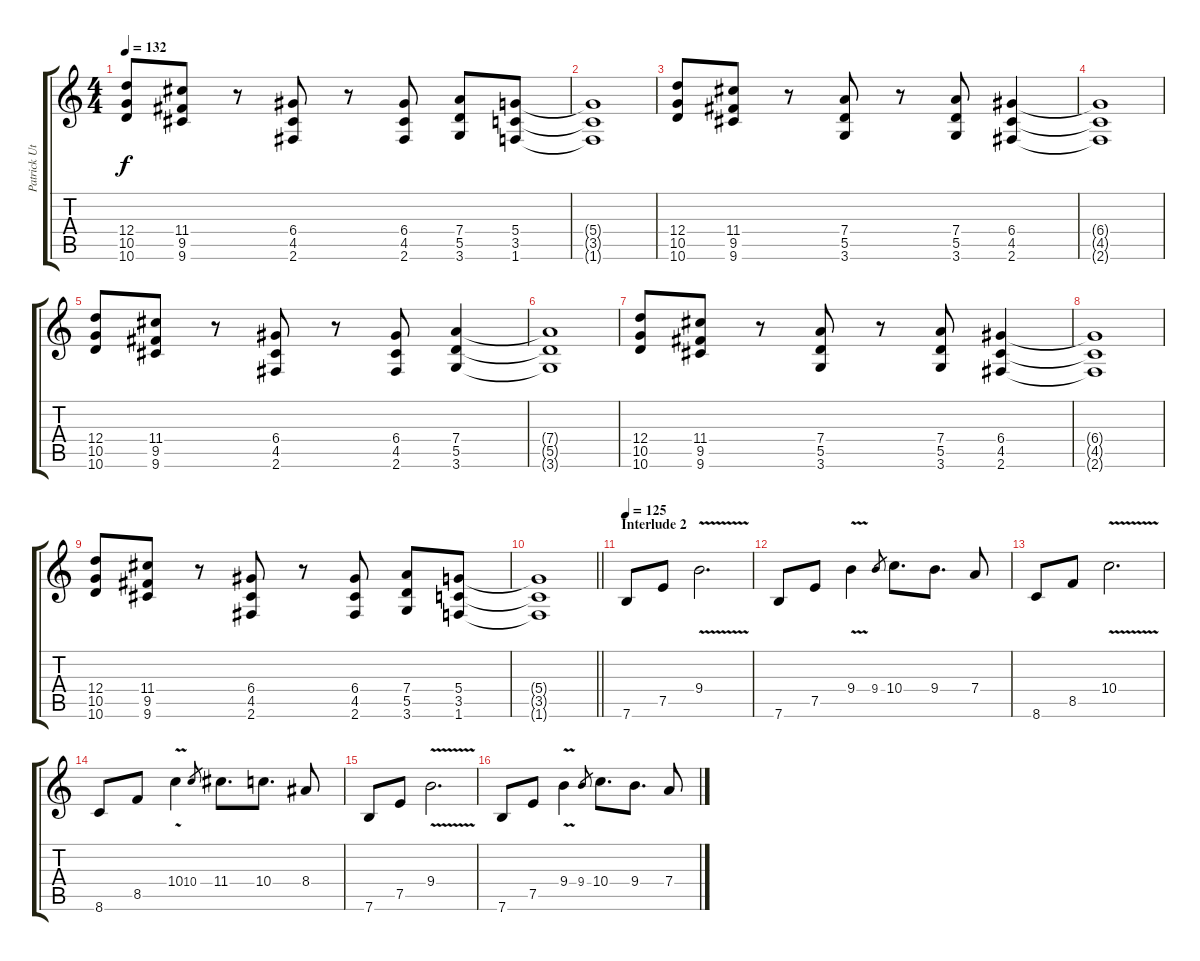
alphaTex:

\track ("Patrick Uterwijk" "Patrick Ut") {instrument distortionguitar}
\staff {score tabs}
\tuning (E4 B3 G3 D3 A2 E2) {hide}
\ts (4 4)
\tempo 132
\clef g2
\ks c
(12.4 10.5 10.6).8{dy f} (11.4 9.5 9.6).8 r.8 (6.4 4.5 2.6).8 r.8 (6.4 4.5 2.6).8 (7.4 5.5 3.6).8 (5.4 3.5 1.6).8 |
(5.4{t} 3.5{t} 1.6{t}).1 |
(12.4 10.5 10.6).8 (11.4 9.5 9.6).8 r.8 (7.4 5.5 3.6).8 r.8 (7.4 5.5 3.6).8 (6.4 4.5 2.6).4 |
(6.4{t} 4.5{t} 2.6{t}).1 |
(12.4 10.5 10.6).8 (11.4 9.5 9.6).8 r.8 (6.4 4.5 2.6).8 r.8 (6.4 4.5 2.6).8 (7.4 5.5 3.6).4 |
(7.4{t} 5.5{t} 3.6{t}).1 |
(12.4 10.5 10.6).8 (11.4 9.5 9.6).8 r.8 (7.4 5.5 3.6).8 r.8 (7.4 5.5 3.6).8 (6.4 4.5 2.6).4 |
(6.4{t} 4.5{t} 2.6{t}).1 |
(12.4 10.5 10.6).8 (11.4 9.5 9.6).8 r.8 (6.4 4.5 2.6).8 r.8 (6.4 4.5 2.6).8 (7.4 5.5 3.6).8 (5.4 3.5 1.6).8 |
\barLineRight lightlight
(5.4{t} 3.5{t} 1.6{t}).1 |
\section ("" "Interlude 2")
\tempo 125
7.6.8 7.5.8 9.4{v}.2{d} |
7.6.8 7.5.8 9.4{v}.4 9.4.8{gr} 10.4.8{d} 9.4.8{d} 7.4.8 |
8.6.8 8.5.8 10.4{v}.2{d} |
8.6.8 8.5.8 10.4{v}.4 10.4.8{gr} 11.4.8{d} 10.4.8{d} 8.4.8 |
7.6.8 7.5.8 9.4{v}.2{d} |
7.6.8 7.5.8 9.4{v}.4 9.4.8{gr} 10.4.8{d} 9.4.8{d} 7.4.8
